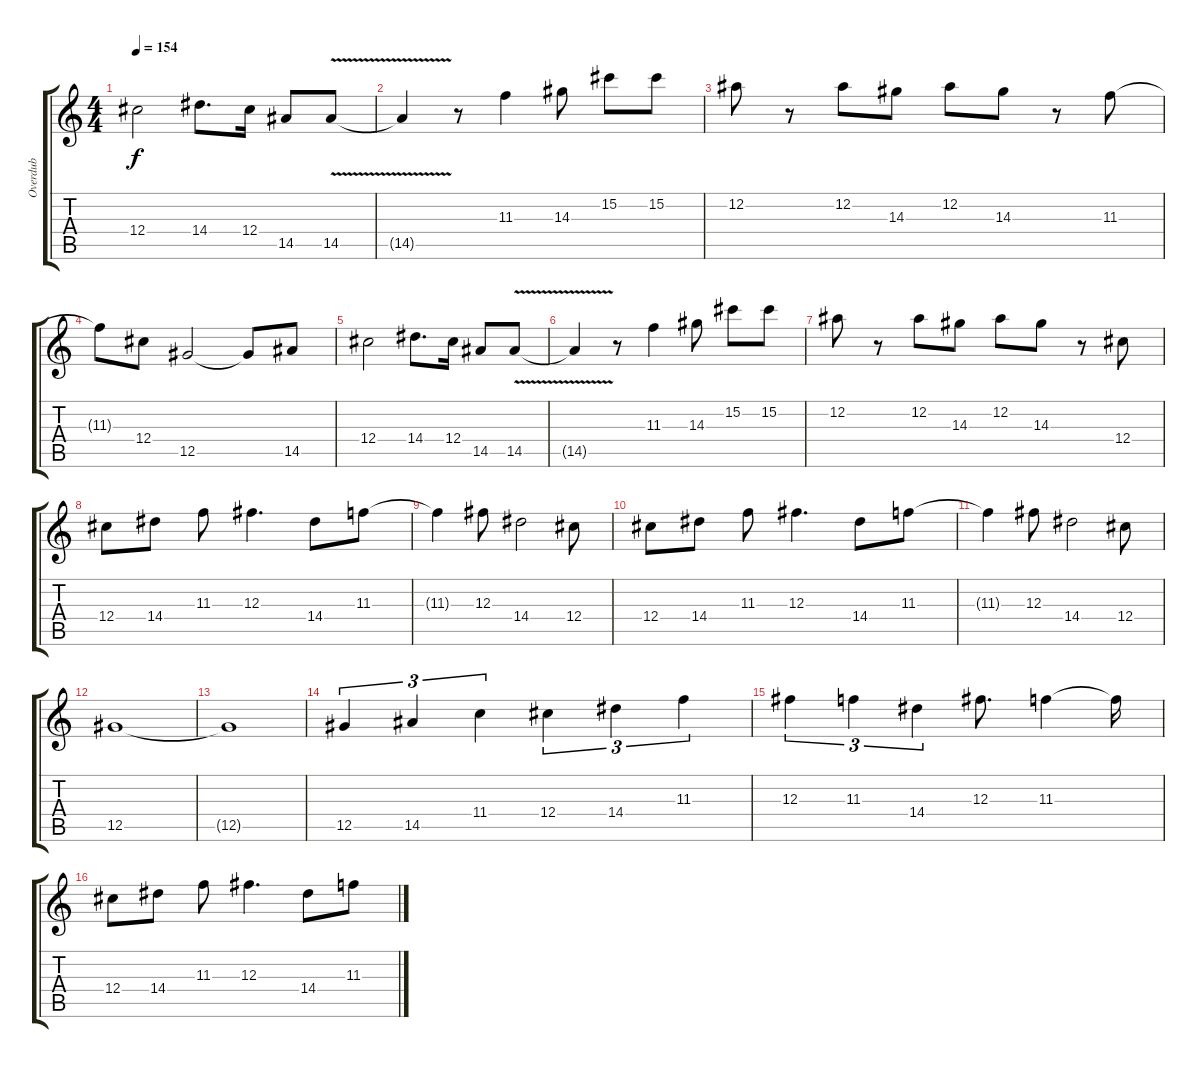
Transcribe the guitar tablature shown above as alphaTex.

\track ("Overdub" "Overdub") {instrument distortionguitar}
\staff {score tabs}
\tuning (Eb4 Bb3 Gb3 Db3 Ab2 Eb2) {hide}
\ts (4 4)
\tempo 154
\clef g2
\ks c
12.4.2{dy f} 14.4.8{d} 12.4.16 14.5.8 14.5{v}.8 |
14.5{t}.4 r.8 11.3.4 14.3.8 15.2.8 15.2.8 |
12.2.8 r.8 12.2.8 14.3.8 12.2.8 14.3.8 r.8 11.3.8 |
11.3{t}.8 12.4.8 12.5.2 12.5{t}.8 14.5.8 |
12.4.2 14.4.8{d} 12.4.16 14.5.8 14.5{v}.8 |
14.5{t}.4 r.8 11.3.4 14.3.8 15.2.8 15.2.8 |
12.2.8 r.8 12.2.8 14.3.8 12.2.8 14.3.8 r.8 12.4.8 |
12.4.8 14.4.8 11.3.8 12.3.4{d} 14.4.8 11.3.8 |
11.3{t}.4 12.3.8 14.4.2 12.4.8 |
12.4.8 14.4.8 11.3.8 12.3.4{d} 14.4.8 11.3.8 |
11.3{t}.4 12.3.8 14.4.2 12.4.8 |
12.5.1 |
12.5{t}.1 |
12.5.4{tu (3 2)} 14.5.4{tu (3 2)} 11.4.4{tu (3 2)} 12.4.4{tu (3 2)} 14.4.4{tu (3 2)} 11.3.4{tu (3 2)} |
12.3.4{tu (3 2)} 11.3.4{tu (3 2)} 14.4.4{tu (3 2)} 12.3.8{d} 11.3.4 11.3{t}.16 |
12.4.8 14.4.8 11.3.8 12.3.4{d} 14.4.8 11.3.8
